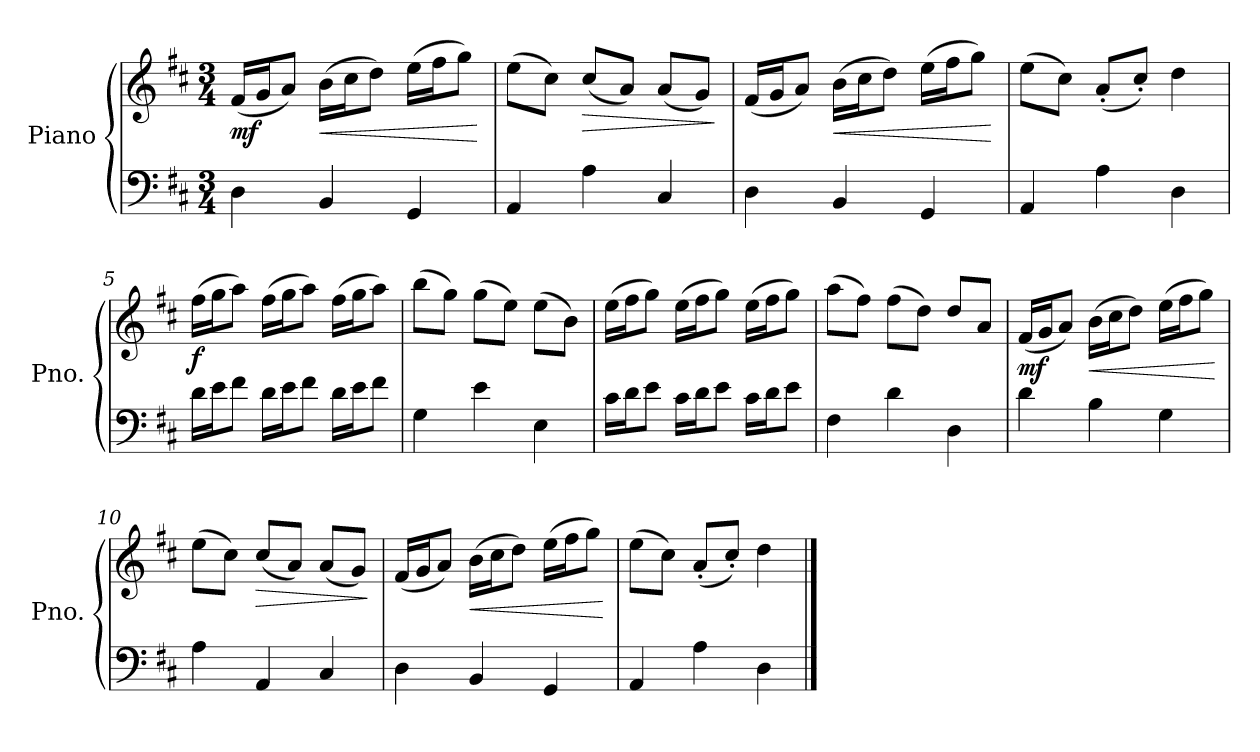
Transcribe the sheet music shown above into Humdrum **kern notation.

**kern	**kern	**dynam
*part1	*part1	*part1
*staff2	*staff1	*staff1/2
*I"Piano	*	*
*I'Pno.	*	*
*clefF4	*clefG2	*
*k[f#c#]	*k[f#c#]	*
*D:	*D:	*
*M3/4	*M3/4	*
=1	=1	=1
!	!	!LO:DY:b
4D\	(16f#/LL	mf
.	16g/J	.
.	8a/J)	.
!	!	!LO:HP:b
4BB/	(16b\LL	<
.	16cc#\J	.
.	8dd\J)	.
4GG/	(16ee\LL	.
.	16ff#\J	.
.	8gg\J)	.
.	.	[
=2	=2	=2
4AA/	(8ee\L	.
.	8cc#\J)	.
!	!	!LO:HP:b
4A\	(8cc#/L	>
.	8a/J)	.
4C#/	(8a/L	.
.	8g/J)	.
.	.	]
=3	=3	=3
4D\	(16f#/LL	.
.	16g/J	.
.	8a/J)	.
!	!	!LO:HP:b
4BB/	(16b\LL	<
.	16cc#\J	.
.	8dd\J)	.
4GG/	(16ee\LL	.
.	16ff#\J	.
.	8gg\J)	.
.	.	[
=4	=4	=4
4AA/	(8ee\L	.
.	8cc#\J)	.
4A\	(8a'/L	.
.	8cc#'/J)	.
4D\	4dd\	.
!!LO:LB:g=z
=5	=5	=5
!	!	!LO:DY:b
16d\LL	(16ff#\LL	f
16e\J	16gg\J	.
8f#\J	8aa\J)	.
16d\LL	(16ff#\LL	.
16e\J	16gg\J	.
8f#\J	8aa\J)	.
16d\LL	(16ff#\LL	.
16e\J	16gg\J	.
8f#\J	8aa\J)	.
=6	=6	=6
4G\	(8bb\L	.
.	8gg\J)	.
4e\	(8gg\L	.
.	8ee\J)	.
4E\	(8ee\L	.
.	8b\J)	.
=7	=7	=7
16c#\LL	(16ee\LL	.
16d\J	16ff#\J	.
8e\J	8gg\J)	.
16c#\LL	(16ee\LL	.
16d\J	16ff#\J	.
8e\J	8gg\J)	.
16c#\LL	(16ee\LL	.
16d\J	16ff#\J	.
8e\J	8gg\J)	.
=8	=8	=8
4F#\	(8aa\L	.
.	8ff#\J)	.
4d\	(8ff#\L	.
.	8dd\J)	.
4D\	8dd/L	.
.	8a/J	.
!!LO:LB:g=z
=9	=9	=9
!	!	!LO:DY:b
4d\	(16f#/LL	mf
.	16g/J	.
.	8a/J)	.
!	!	!LO:HP:b
4B\	(16b\LL	<
.	16cc#\J	.
.	8dd\J)	.
4G\	(16ee\LL	.
.	16ff#\J	.
.	8gg\J)	.
.	.	[
=10	=10	=10
4A\	(8ee\L	.
.	8cc#\J)	.
!	!	!LO:HP:b
4AA/	(8cc#/L	>
.	8a/J)	.
4C#/	(8a/L	.
.	8g/J)	.
.	.	]
=11	=11	=11
4D\	(16f#/LL	.
.	16g/J	.
.	8a/J)	.
!	!	!LO:HP:b
4BB/	(16b\LL	<
.	16cc#\J	.
.	8dd\J)	.
4GG/	(16ee\LL	.
.	16ff#\J	.
.	8gg\J)	.
.	.	[
=12	=12	=12
4AA/	(8ee\L	.
.	8cc#\J)	.
4A\	(8a'/L	.
.	8cc#'/J)	.
4D\	4dd\	.
==	==	==
*-	*-	*-
